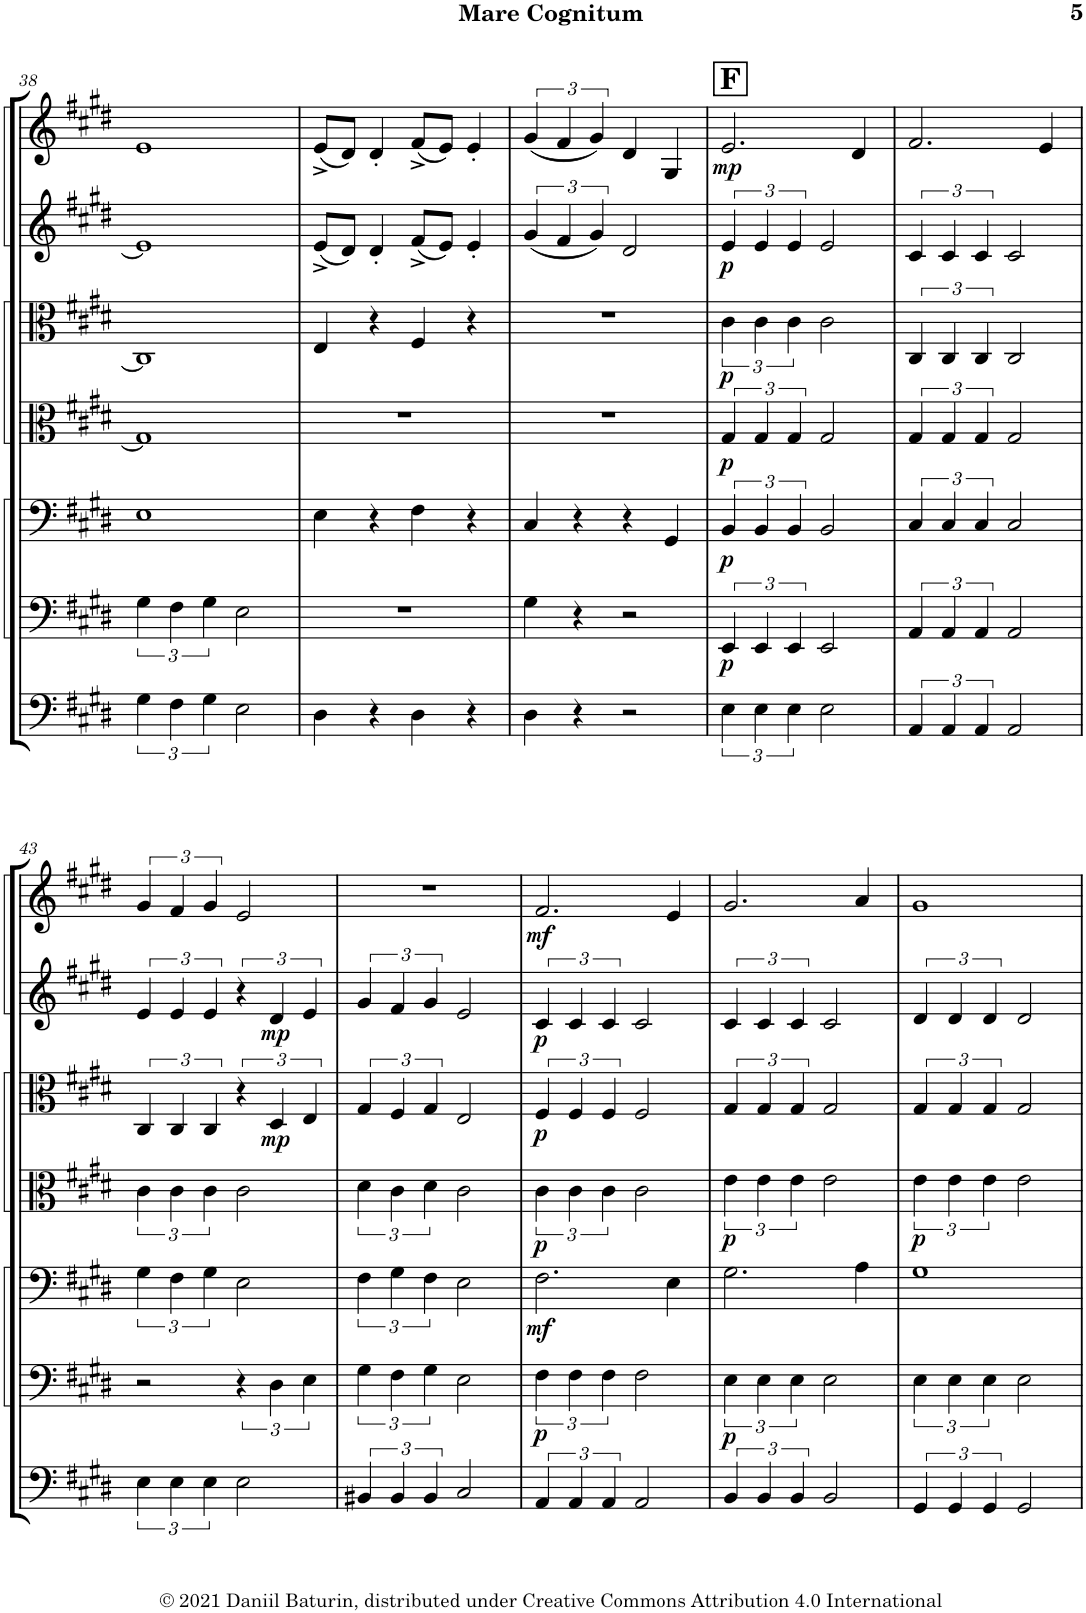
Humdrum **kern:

**kern	**kern	**dynam	**kern	**dynam	**kern	**dynam	**kern	**dynam	**kern	**dynam	**kern	**dynam
*part7	*part6	*part6	*part5	*part5	*part4	*part4	*part3	*part3	*part2	*part2	*part1	*part1
*staff7	*staff6	*staff6	*staff5	*staff5	*staff4	*staff4	*staff3	*staff3	*staff2	*staff2	*staff1	*staff1
*I"Contrabass	*I"Violoncello II	*	*I"Violoncello I	*	*I"Viola II	*	*I"Viola I	*	*I"Violin II	*	*I"Violin I	*
*I'Cb	*I'Vc	*	*I'Vc	*	*I'Vla	*	*I'Vla	*	*I'Vln	*	*I'Vln	*
!!LO:PB:g=z
*clefF4	*clefF4	*	*clefF4	*	*clefC3	*	*clefC3	*	*clefG2	*	*clefG2	*
*Trd7c12	*	*	*	*	*	*	*	*	*	*	*	*
*k[f#c#g#d#]	*k[f#c#g#d#]	*	*k[f#c#g#d#]	*	*k[f#c#g#d#]	*	*k[f#c#g#d#]	*	*k[f#c#g#d#]	*	*k[f#c#g#d#]	*
*M4/4	*M4/4	*	*M4/4	*	*M4/4	*	*M4/4	*	*M4/4	*	*M4/4	*
=38	=38	=38	=38	=38	=38	=38	=38	=38	=38	=38	=38	=38
6G#\	6G#\	.	1E	.	1G#]	.	1C#]	.	1e]	.	1e	.
6F#\	6F#\	.	.	.	.	.	.	.	.	.	.	.
6G#\	6G#\	.	.	.	.	.	.	.	.	.	.	.
2E\	2E\	.	.	.	.	.	.	.	.	.	.	.
=39	=39	=39	=39	=39	=39	=39	=39	=39	=39	=39	=39	=39
4D#\	1r	.	4E\	.	1r	.	4E/	.	(8e^/L	.	(8e^/L	.
.	.	.	.	.	.	.	.	.	8d#/J)	.	8d#/J)	.
4r	.	.	4r	.	.	.	4r	.	4d#'/	.	4d#'/	.
4D#\	.	.	4F#\	.	.	.	4F#/	.	(8f#^/L	.	(8f#^/L	.
.	.	.	.	.	.	.	.	.	8e/J)	.	8e/J)	.
4r	.	.	4r	.	.	.	4r	.	4e'/	.	4e'/	.
=40	=40	=40	=40	=40	=40	=40	=40	=40	=40	=40	=40	=40
4D#\	4G#\	.	4C#/	.	1r	.	1r	.	(6g#/	.	(6g#/	.
.	.	.	.	.	.	.	.	.	6f#/	.	6f#/	.
4r	4r	.	4r	.	.	.	.	.	.	.	.	.
.	.	.	.	.	.	.	.	.	6g#/)	.	6g#/)	.
2r	2r	.	4r	.	.	.	.	.	2d#/	.	4d#/	.
.	.	.	4GG#/	.	.	.	.	.	.	.	4G#/	.
!!LO:REH:place=s1:a:B:cj:fs=14:t=F
=41	=41	=41	=41	=41	=41	=41	=41	=41	=41	=41	=41	=41
!	!	!LO:DY:b	!	!LO:DY:b	!	!LO:DY:b	!	!LO:DY:b	!	!LO:DY:b	!	!LO:DY:b
6E\	6EE/	p	6BB/	p	6G#/	p	6c#\	p	6e/	p	2.e/	mp
6E\	6EE/	.	6BB/	.	6G#/	.	6c#\	.	6e/	.	.	.
6E\	6EE/	.	6BB/	.	6G#/	.	6c#\	.	6e/	.	.	.
2E\	2EE/	.	2BB/	.	2G#/	.	2c#\	.	2e/	.	.	.
.	.	.	.	.	.	.	.	.	.	.	4d#/	.
=42	=42	=42	=42	=42	=42	=42	=42	=42	=42	=42	=42	=42
6AA/	6AA/	.	6C#/	.	6G#/	.	6C#/	.	6c#/	.	2.f#/	.
6AA/	6AA/	.	6C#/	.	6G#/	.	6C#/	.	6c#/	.	.	.
6AA/	6AA/	.	6C#/	.	6G#/	.	6C#/	.	6c#/	.	.	.
2AA/	2AA/	.	2C#/	.	2G#/	.	2C#/	.	2c#/	.	.	.
.	.	.	.	.	.	.	.	.	.	.	4e/	.
!!LO:LB:g=z
=43	=43	=43	=43	=43	=43	=43	=43	=43	=43	=43	=43	=43
6E\	2r	.	6G#\	.	6c#\	.	6C#/	.	6e/	.	6g#/	.
6E\	.	.	6F#\	.	6c#\	.	6C#/	.	6e/	.	6f#/	.
6E\	.	.	6G#\	.	6c#\	.	6C#/	.	6e/	.	6g#/	.
2E\	6r	.	2E\	.	2c#\	.	6r	.	6r	.	2e/	.
!	!	!	!	!	!	!	!	!LO:DY:b	!	!LO:DY:b	!	!
.	6D#\	.	.	.	.	.	6D#/	mp	6d#/	mp	.	.
.	6E\	.	.	.	.	.	6E/	.	6e/	.	.	.
=44	=44	=44	=44	=44	=44	=44	=44	=44	=44	=44	=44	=44
6BB#X/	6G#\	.	6F#\	.	6d#\	.	6G#/	.	6g#/	.	1r	.
6BB#/	6F#\	.	6G#\	.	6c#\	.	6F#/	.	6f#/	.	.	.
6BB#/	6G#\	.	6F#\	.	6d#\	.	6G#/	.	6g#/	.	.	.
2C#/	2E\	.	2E\	.	2c#\	.	2E/	.	2e/	.	.	.
=45	=45	=45	=45	=45	=45	=45	=45	=45	=45	=45	=45	=45
!	!	!LO:DY:b	!	!LO:DY:b	!	!LO:DY:b	!	!LO:DY:b	!	!LO:DY:b	!	!LO:DY:b
6AA/	6F#\	p	2.F#\	mf	6c#\	p	6F#/	p	6c#/	p	2.f#/	mf
6AA/	6F#\	.	.	.	6c#\	.	6F#/	.	6c#/	.	.	.
6AA/	6F#\	.	.	.	6c#\	.	6F#/	.	6c#/	.	.	.
2AA/	2F#\	.	.	.	2c#\	.	2F#/	.	2c#/	.	.	.
.	.	.	4E\	.	.	.	.	.	.	.	4e/	.
=46	=46	=46	=46	=46	=46	=46	=46	=46	=46	=46	=46	=46
!	!	!LO:DY:b	!	!	!	!LO:DY:b	!	!	!	!	!	!
6BB/	6E\	p	2.G#\	.	6e\	p	6G#/	.	6c#/	.	2.g#/	.
6BB/	6E\	.	.	.	6e\	.	6G#/	.	6c#/	.	.	.
6BB/	6E\	.	.	.	6e\	.	6G#/	.	6c#/	.	.	.
2BB/	2E\	.	.	.	2e\	.	2G#/	.	2c#/	.	.	.
.	.	.	4A\	.	.	.	.	.	.	.	4a/	.
=47	=47	=47	=47	=47	=47	=47	=47	=47	=47	=47	=47	=47
!	!	!	!	!	!	!LO:DY:b	!	!	!	!	!	!
6GG#/	6E\	.	1G#	.	6e\	p	6G#/	.	6d#/	.	1g#	.
6GG#/	6E\	.	.	.	6e\	.	6G#/	.	6d#/	.	.	.
6GG#/	6E\	.	.	.	6e\	.	6G#/	.	6d#/	.	.	.
2GG#/	2E\	.	.	.	2e\	.	2G#/	.	2d#/	.	.	.
=	=	=	=	=	=	=	=	=	=	=	=	=
*-	*-	*-	*-	*-	*-	*-	*-	*-	*-	*-	*-	*-
